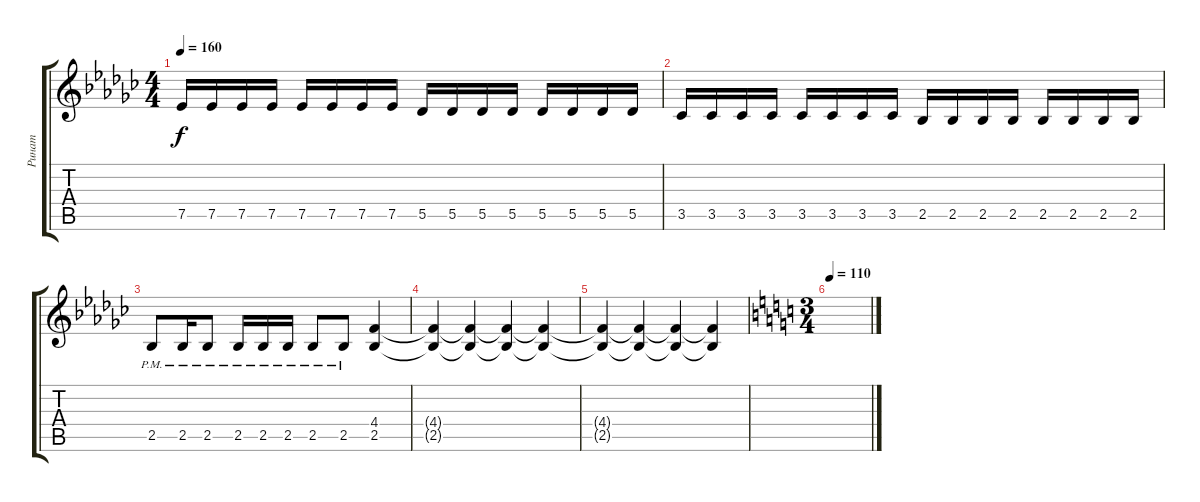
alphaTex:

\track ("Ринат" "Ринат") {instrument overdrivenguitar}
\staff {score tabs}
\tuning (Eb4 Bb3 Gb3 Db3 Ab2 Eb2) {hide}
\ts (4 4)
\tempo 160
\clef g2
\ks ebminor
7.5.16{dy f} 7.5.16 7.5.16 7.5.16 7.5.16 7.5.16 7.5.16 7.5.16 5.5.16 5.5.16 5.5.16 5.5.16 5.5.16 5.5.16 5.5.16 5.5.16 |
3.5.16 3.5.16 3.5.16 3.5.16 3.5.16 3.5.16 3.5.16 3.5.16 2.5.16 2.5.16 2.5.16 2.5.16 2.5.16 2.5.16 2.5.16 2.5.16 |
2.5{pm}.8 2.5{pm}.16 2.5{pm}.8 2.5{pm}.16 2.5{pm}.16 2.5{pm}.16 2.5{pm}.8 2.5{pm}.8 (4.4 2.5).4 |
(4.4{t} 2.5{t}).4{volume 12} (4.4{t} 2.5{t}).4{volume 10} (4.4{t} 2.5{t}).4{volume 8} (4.4{t} 2.5{t}).4{volume 6} |
(4.4{t} 2.5{t}).4{volume 5} (4.4{t} 2.5{t}).4{volume 4} (4.4{t} 2.5{t}).4{volume 2} (4.4{t} 2.5{t}).4 |
\ts (3 4)
\tempo 110
\ks c
